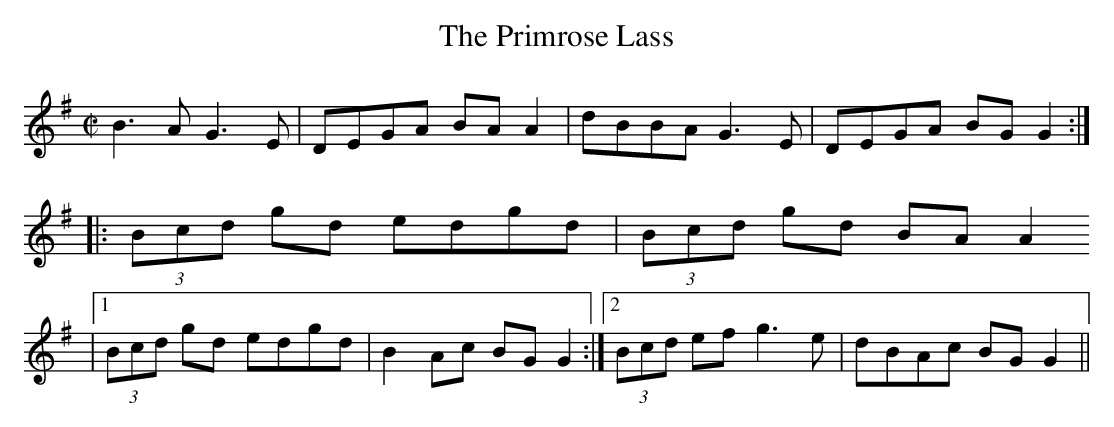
X:1
T:Primrose Lass, The
M:C|
K:G
B3A G3E|DEGA BAA2|dBBA G3E|DEGA BGG2:|
|:(3Bcd gd edgd|(3Bcd gd BAA2
|1 (3Bcd gd edgd|B2Ac BGG2:|2 (3Bcd ef g3e|dBAc BGG2||
